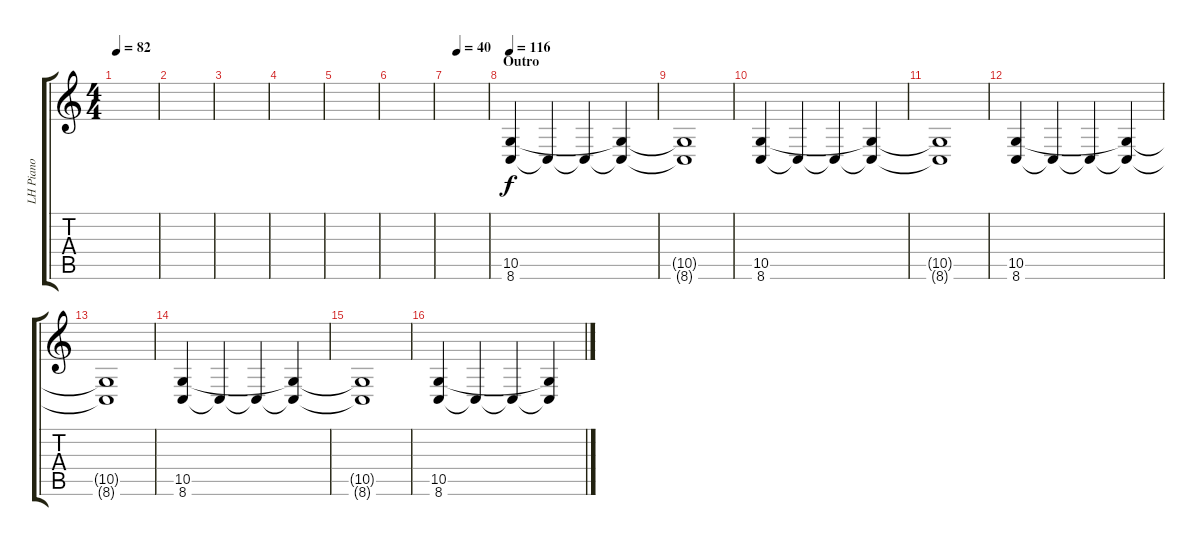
\track ("LH Piano" "LH Piano") {instrument acousticgrandpiano}
\staff {score tabs}
\tuning (E4 B3 G3 D3 A2 E2) {hide}
\ts (4 4)
\tempo 82
\clef g2
\ks c
|
|
|
|
|
|
\tempo (40 0.25)
|
\section ("" "Outro")
\tempo 116
(10.5 8.6).4 8.6{t}.4 8.6{t}.4 (10.5{t} 8.6{t}).4 |
(10.5{t} 8.6{t}).1 |
(10.5 8.6).4 8.6{t}.4 8.6{t}.4 (10.5{t} 8.6{t}).4 |
(10.5{t} 8.6{t}).1 |
(10.5 8.6).4 8.6{t}.4 8.6{t}.4 (10.5{t} 8.6{t}).4 |
(10.5{t} 8.6{t}).1 |
(10.5 8.6).4 8.6{t}.4 8.6{t}.4 (10.5{t} 8.6{t}).4 |
(10.5{t} 8.6{t}).1 |
(10.5 8.6).4 8.6{t}.4 8.6{t}.4 (10.5{t} 8.6{t}).4
